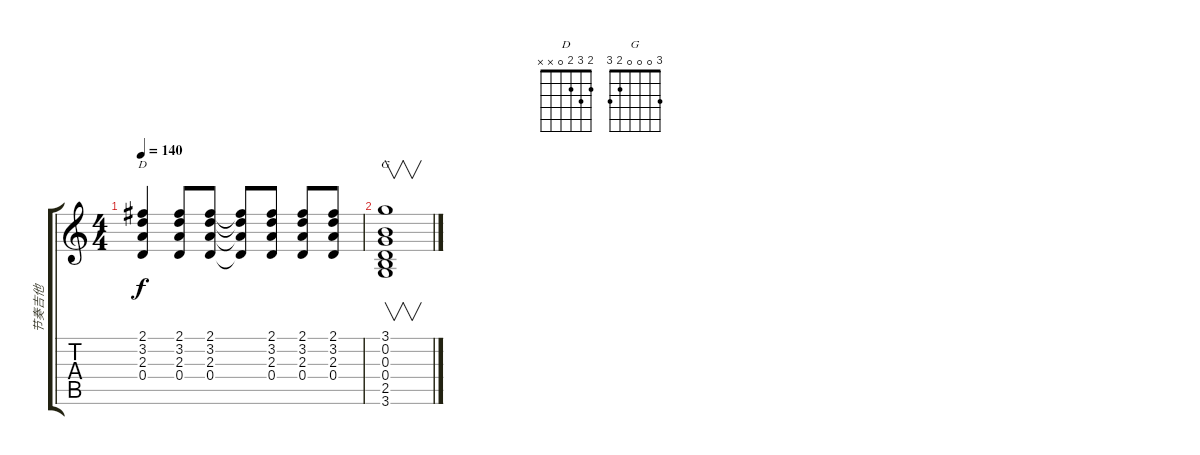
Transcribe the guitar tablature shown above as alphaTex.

\track ("节奏吉他" "节奏吉他") {instrument electricguitarclean}
\staff {score tabs}
\tuning (E4 B3 G3 D3 A2 E2) {hide}
\chord ("D" 2 3 2 0 x x)
\chord ("G" 3 0 0 0 2 3)
\ts (4 4)
\tempo 140
\clef g2
\ks c
(2.1 3.2 2.3 0.4).4{ch "D" dy f} (2.1 3.2 2.3 0.4).8 (2.1 3.2 2.3 0.4).8 (2.1{t} 3.2{t} 2.3{t} 0.4{t}).8 (2.1 3.2 2.3 0.4).8 (2.1 3.2 2.3 0.4).8 (2.1 3.2 2.3 0.4).8 |
(3.1 0.2 0.3 0.4 2.5 3.6).1{v ch "G"}
